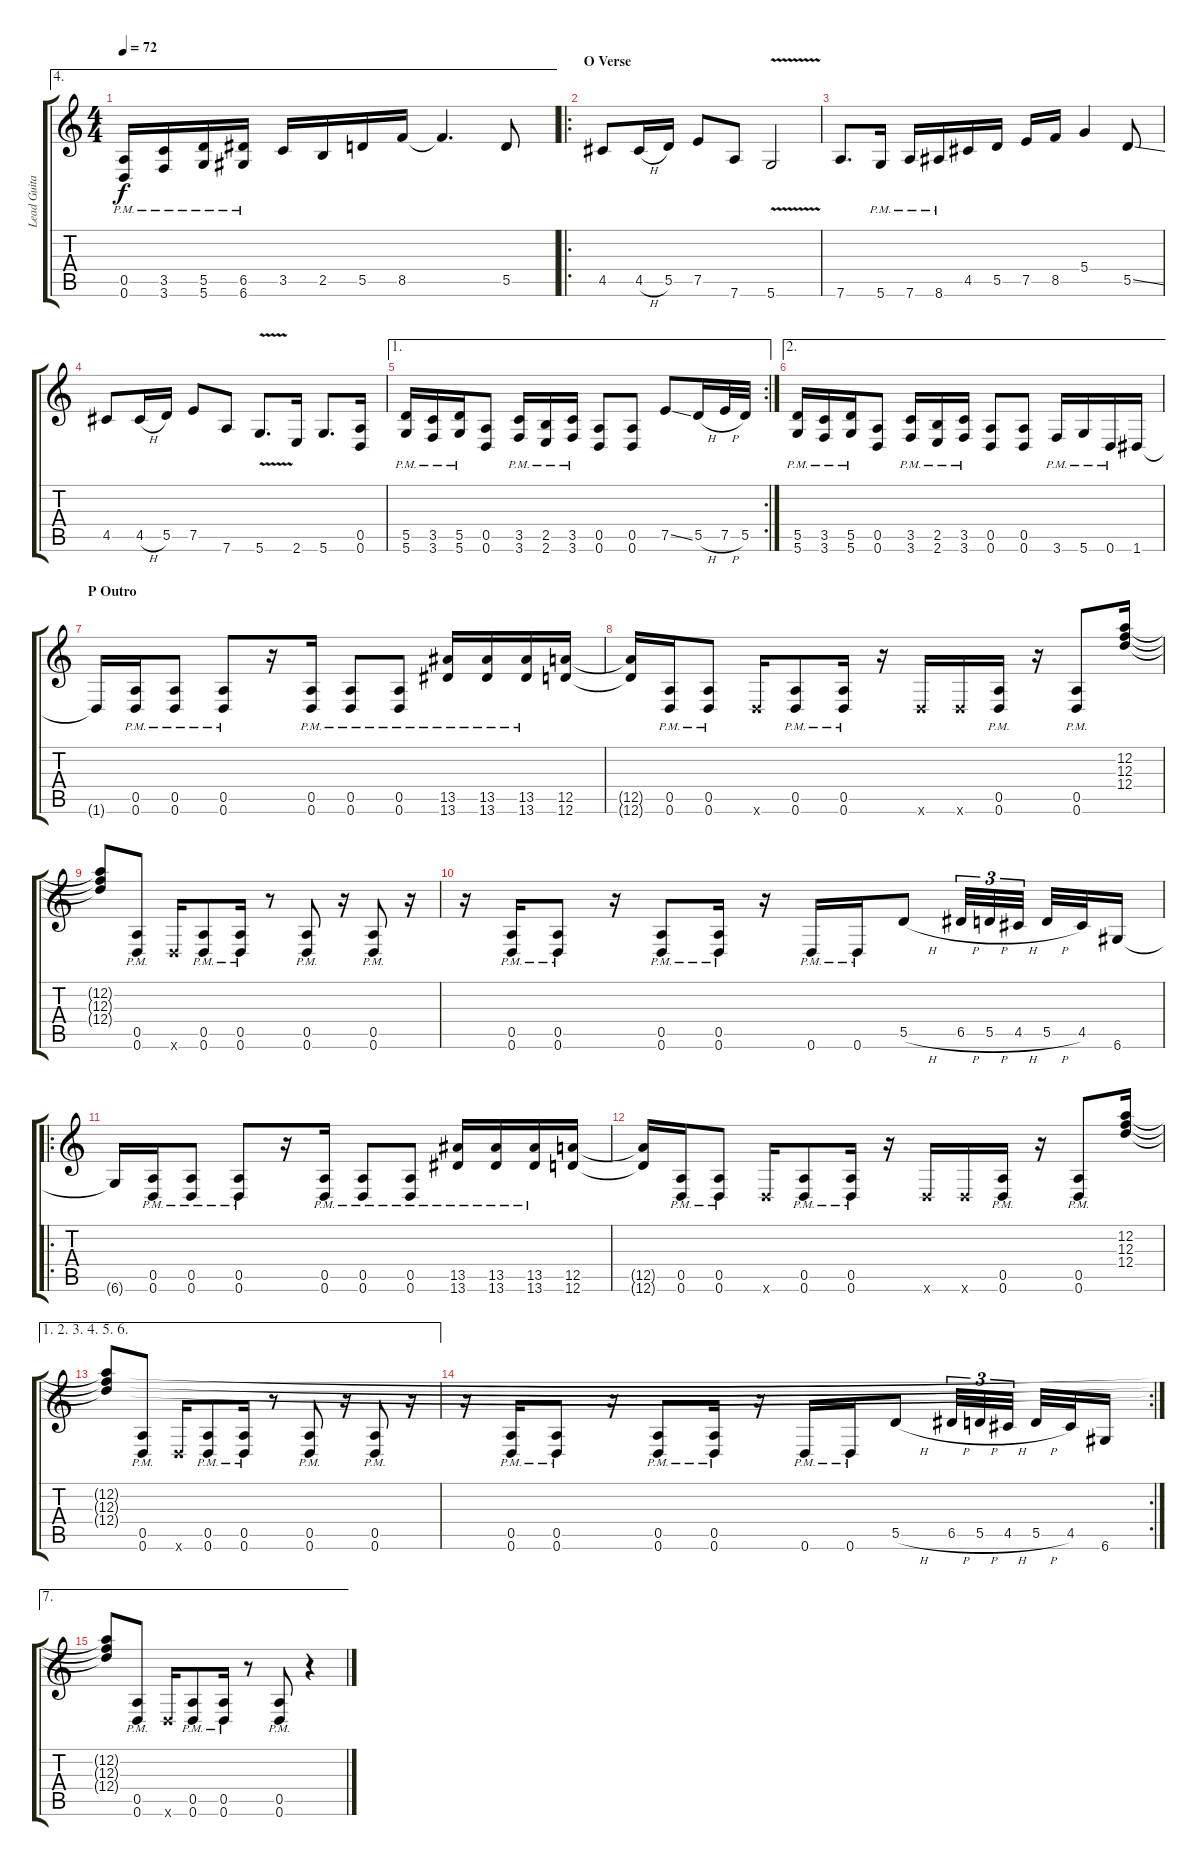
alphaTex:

\track ("Lead Guitar" "Lead Guita") {instrument overdrivenguitar}
\staff {score tabs}
\tuning (E4 A3 F3 D3 A2 D2) {hide}
\ae 4
\ts (4 4)
\tempo 72
\clef g2
\ks c
(0.5{pm} 0.6{pm}).16{dy f} (3.5{pm} 3.6{pm}).16 (5.5{pm} 5.6{pm}).16 (6.5{pm} 6.6{pm}).16 3.5.16 2.5.16 5.5.16 8.5.16 8.5{t}.4{d} 5.5.8 |
\ro
\section ("" "O Verse")
4.5.8 4.5{h}.16 5.5.16 7.5.8 7.6.8 5.6{v}.2 |
7.6.8{d} 5.6{pm}.16 7.6{pm}.16 8.6{pm}.16 4.5.16 5.5.16 7.5.16 8.5.16 5.4.4 5.5{ss}.8 |
4.5.8 4.5{h}.16 5.5.16 7.5.8 7.6.8 5.6{v}.8{d} 2.6.16 5.6.8{d} (0.5 0.6).16 |
\ae 1
\rc 2
(5.5{pm} 5.6{pm}).16 (3.5{pm} 3.6{pm}).16 (5.5{pm} 5.6{pm}).16 (0.5 0.6).8 (3.5{pm} 3.6{pm}).16 (2.5{pm} 2.6{pm}).16 (3.5{pm} 3.6{pm}).16 (0.5 0.6).8 (0.5 0.6).8 7.5{ss}.8 5.5{h}.16 7.5{h}.32 5.5.32 |
\ae 2
(5.5{pm} 5.6{pm}).16 (3.5{pm} 3.6{pm}).16 (5.5{pm} 5.6{pm}).16 (0.5 0.6).8 (3.5{pm} 3.6{pm}).16 (2.5{pm} 2.6{pm}).16 (3.5{pm} 3.6{pm}).16 (0.5 0.6).8 (0.5 0.6).8 3.6{pm}.16 5.6{pm}.16 0.6{pm}.16 1.6.16 |
\section ("" "P Outro")
1.6{t}.16 (0.5{pm} 0.6{pm}).16 (0.5{pm} 0.6{pm}).8 (0.5{pm} 0.6{pm}).8 r.16 (0.5{pm} 0.6{pm}).16 (0.5{pm} 0.6{pm}).8 (0.5{pm} 0.6{pm}).8 (13.5{pm} 13.6{pm}).16 (13.5{pm} 13.6{pm}).16 (13.5{pm} 13.6{pm}).16 (12.5 12.6).16 |
(12.5{t} 12.6{t}).16 (0.5{pm} 0.6{pm}).16 (0.5{pm} 0.6{pm}).8 0.6{x}.16 (0.5{pm} 0.6{pm}).8 (0.5{pm} 0.6{pm}).16 r.16 0.6{x}.16 0.6{x}.16 (0.5{pm} 0.6{pm}).16 r.16 (0.5{pm} 0.6{pm}).8 (12.2 12.3 12.4).16 |
(12.2{t} 12.3{t} 12.4{t}).8 (0.5{pm} 0.6{pm}).8 0.6{x}.16 (0.5{pm} 0.6{pm}).8 (0.5{pm} 0.6{pm}).16 r.8 (0.5{pm} 0.6{pm}).8 r.16 (0.5{pm} 0.6{pm}).8 r.16 |
r.16 (0.5{pm} 0.6{pm}).16 (0.5{pm} 0.6{pm}).8 r.16 (0.5{pm} 0.6{pm}).8 (0.5{pm} 0.6{pm}).16 r.16 0.6{pm}.16 0.6{pm}.16 5.5{h}.8 6.5{h}.32{tu (3 2)} 5.5{h}.32{tu (3 2)} 4.5{h}.32{tu (3 2)} 5.5{h}.32 4.5.32 6.6.16 |
\ro
6.6{t}.16 (0.5{pm} 0.6{pm}).16 (0.5{pm} 0.6{pm}).8 (0.5{pm} 0.6{pm}).8 r.16 (0.5{pm} 0.6{pm}).16 (0.5{pm} 0.6{pm}).8 (0.5{pm} 0.6{pm}).8 (13.5{pm} 13.6{pm}).16 (13.5{pm} 13.6{pm}).16 (13.5{pm} 13.6{pm}).16 (12.5 12.6).16 |
(12.5{t} 12.6{t}).16 (0.5{pm} 0.6{pm}).16 (0.5{pm} 0.6{pm}).8 0.6{x}.16 (0.5{pm} 0.6{pm}).8 (0.5{pm} 0.6{pm}).16 r.16 0.6{x}.16 0.6{x}.16 (0.5{pm} 0.6{pm}).16 r.16 (0.5{pm} 0.6{pm}).8 (12.2 12.3 12.4).16 |
\ae (1 2 3 4 5 6)
(12.2{t} 12.3{t} 12.4{t}).8 (0.5{pm} 0.6{pm}).8 0.6{x}.16 (0.5{pm} 0.6{pm}).8 (0.5{pm} 0.6{pm}).16 r.8 (0.5{pm} 0.6{pm}).8 r.16 (0.5{pm} 0.6{pm}).8 r.16 |
\rc 2
r.16 (0.5{pm} 0.6{pm}).16 (0.5{pm} 0.6{pm}).8 r.16 (0.5{pm} 0.6{pm}).8 (0.5{pm} 0.6{pm}).16 r.16 0.6{pm}.16 0.6{pm}.16 5.5{h}.8 6.5{h}.32{tu (3 2)} 5.5{h}.32{tu (3 2)} 4.5{h}.32{tu (3 2)} 5.5{h}.32 4.5.32 6.6.16 |
\ae 7
(12.2{t} 12.3{t} 12.4{t}).8 (0.5{pm} 0.6{pm}).8 0.6{x}.16 (0.5{pm} 0.6{pm}).8 (0.5{pm} 0.6{pm}).16 r.8 (0.5{pm} 0.6{pm}).8 r.4
